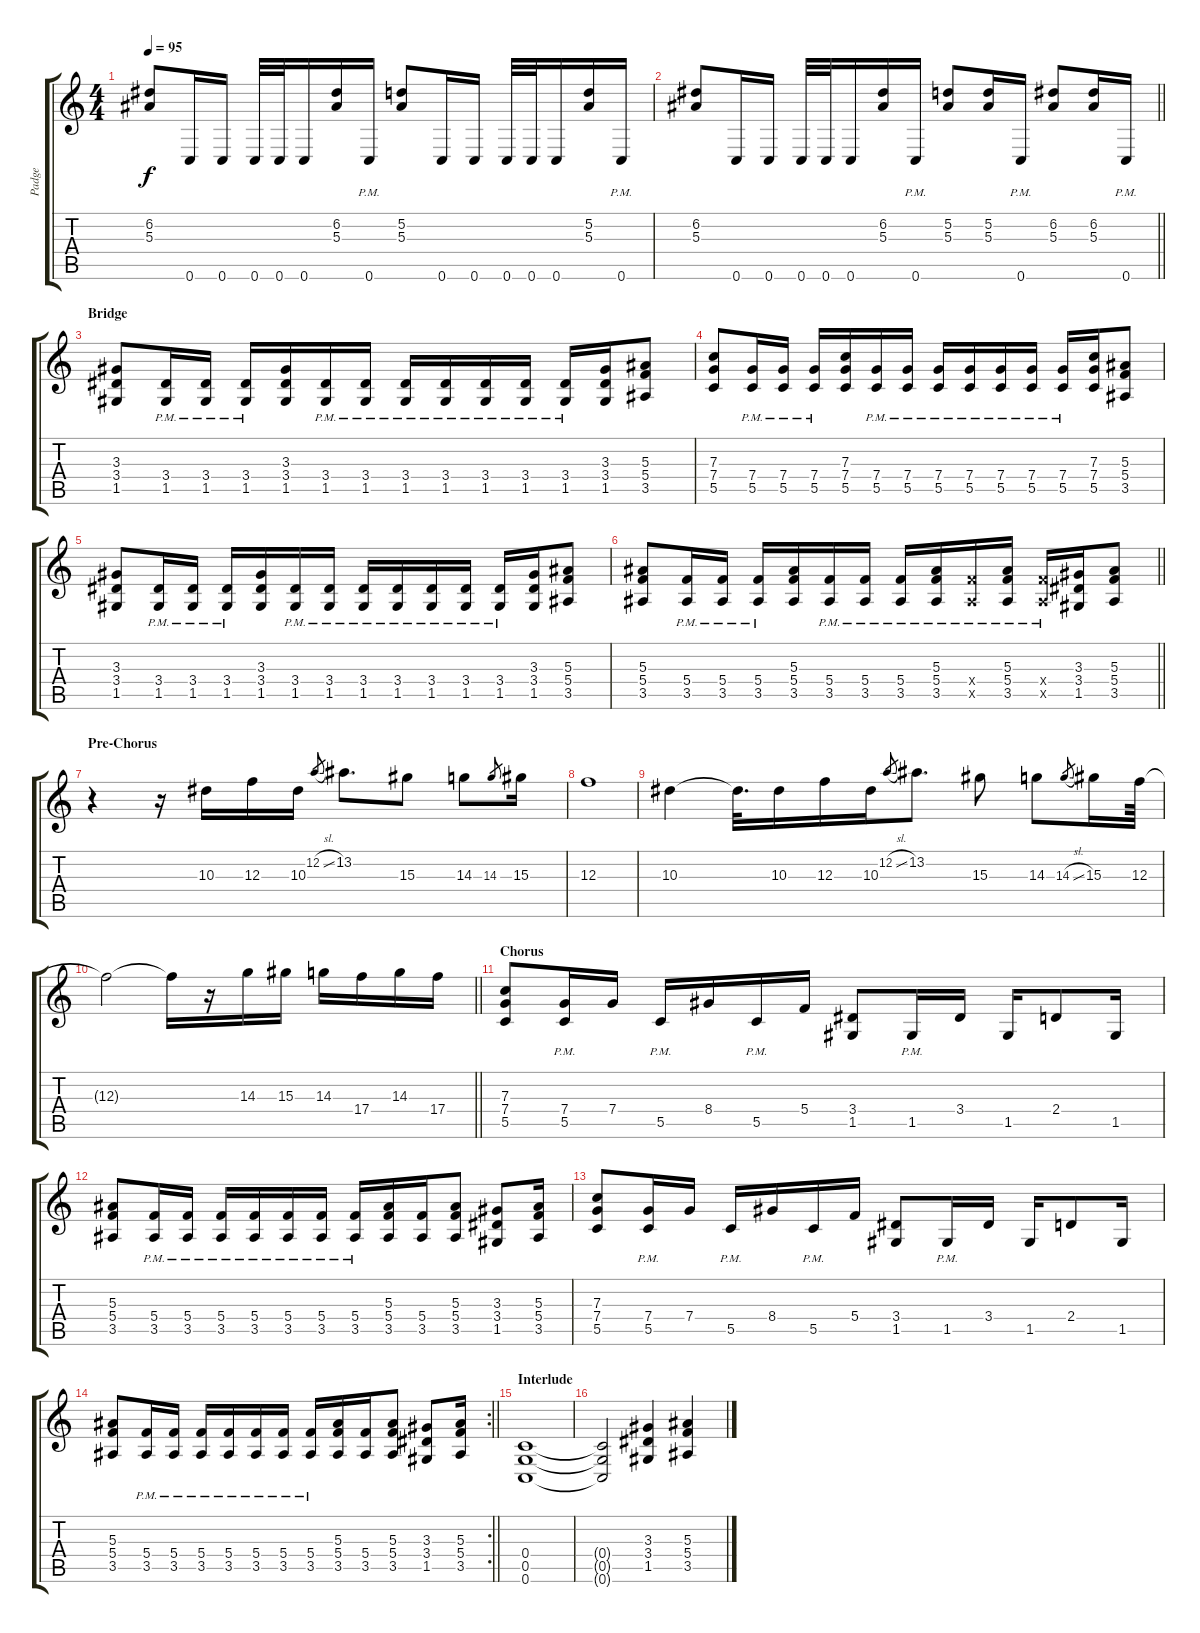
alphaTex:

\track ("Padge" "Padge") {instrument distortionguitar}
\staff {score tabs}
\tuning (D4 A3 F3 C3 G2 C2) {hide}
\ts (4 4)
\tempo 95
\clef g2
\ks c
(6.2 5.3).8{dy f} 0.6.16 0.6.16 0.6.32 0.6.32 0.6.16 (6.2 5.3).16 0.6{pm}.16 (5.2 5.3).8 0.6.16 0.6.16 0.6.32 0.6.32 0.6.16 (5.2 5.3).16 0.6{pm}.16 |
\barLineRight lightlight
(6.2 5.3).8 0.6.16 0.6.16 0.6.32 0.6.32 0.6.16 (6.2 5.3).16 0.6{pm}.16 (5.2 5.3).8 (5.2 5.3).16 0.6{pm}.16 (6.2 5.3).8 (6.2 5.3).16 0.6{pm}.16 |
\section ("" "Bridge")
(3.3 3.4 1.5).8 (3.4 1.5{pm}).16 (3.4 1.5{pm}).16 (3.4 1.5{pm}).16 (3.3 3.4 1.5).16 (3.4 1.5{pm}).16 (3.4 1.5{pm}).16 (3.4 1.5{pm}).16 (3.4 1.5{pm}).16 (3.4 1.5{pm}).16 (3.4 1.5{pm}).16 (3.4 1.5{pm}).16 (3.3 3.4 1.5).16 (5.3 5.4 3.5).8 |
(7.3 7.4 5.5).8 (7.4 5.5{pm}).16 (7.4 5.5{pm}).16 (7.4 5.5{pm}).16 (7.3 7.4 5.5).16 (7.4 5.5{pm}).16 (7.4 5.5{pm}).16 (7.4 5.5{pm}).16 (7.4 5.5{pm}).16 (7.4 5.5{pm}).16 (7.4 5.5{pm}).16 (7.4 5.5{pm}).16 (7.3 7.4 5.5).16 (5.3 5.4 3.5).8 |
(3.3 3.4 1.5).8 (3.4 1.5{pm}).16 (3.4 1.5{pm}).16 (3.4 1.5{pm}).16 (3.3 3.4 1.5).16 (3.4 1.5{pm}).16 (3.4 1.5{pm}).16 (3.4 1.5{pm}).16 (3.4 1.5{pm}).16 (3.4 1.5{pm}).16 (3.4 1.5{pm}).16 (3.4 1.5{pm}).16 (3.3 3.4 1.5).16 (5.3 5.4 3.5).8 |
\barLineRight lightlight
(5.3 5.4 3.5).8 (5.4 3.5{pm}).16 (5.4 3.5{pm}).16 (5.4 3.5{pm}).16 (5.3 5.4 3.5).16 (5.4 3.5{pm}).16 (5.4 3.5{pm}).16 (5.4 3.5{pm}).16 (5.3 5.4 3.5{pm}).16 (5.4{x} 3.5{pm x}).16 (5.3 5.4 3.5{pm}).16 (5.4{x} 3.5{pm x}).16 (3.3 3.4 1.5).16 (5.3 5.4 3.5).8 |
\section ("" "Pre-Chorus")
r.4 r.16 10.3.16 12.3.16 10.3.16 12.2{sl}.8{gr} 13.2.8{d} 15.3.8 14.3.8 14.3.8{gr} 15.3.16 |
12.3.1 |
10.3.4 10.3{t}.32{d} 10.3.16 12.3.16 10.3.16 12.2{sl}.8{gr} 13.2.8{d} 15.3.8 14.3.8 14.3{sl}.8{gr} 15.3.16 12.3.64 |
\barLineRight lightlight
12.3{t}.2 12.3{t}.16 r.16 14.3.16 15.3.16 14.3.16 17.4.16 14.3.16 17.4.16 |
\section ("" "Chorus")
(7.3 7.4 5.5).8 (7.4{pm} 5.5{pm}).16 7.4.16 5.5{pm}.16 8.4.16 5.5{pm}.16 5.4.16 (3.4 1.5).8 1.5{pm}.16 3.4.16 1.5.16 2.4.8 1.5.16 |
(5.3 5.4 3.5).8 (5.4{pm} 3.5{pm}).16 (5.4{pm} 3.5{pm}).16 (5.4{pm} 3.5{pm}).16 (5.4{pm} 3.5{pm}).16 (5.4{pm} 3.5{pm}).16 (5.4{pm} 3.5{pm}).16 (5.4{pm} 3.5{pm}).16 (5.3 5.4 3.5).16 (5.4 3.5).16 (5.3 5.4 3.5).8 (3.3 3.4 1.5).8 (5.3 5.4 3.5).16 |
(7.3 7.4 5.5).8 (7.4{pm} 5.5{pm}).16 7.4.16 5.5{pm}.16 8.4.16 5.5{pm}.16 5.4.16 (3.4 1.5).8 1.5{pm}.16 3.4.16 1.5.16 2.4.8 1.5.16 |
\rc 2
\barLineRight lightlight
(5.3 5.4 3.5).8 (5.4{pm} 3.5{pm}).16 (5.4{pm} 3.5{pm}).16 (5.4{pm} 3.5{pm}).16 (5.4{pm} 3.5{pm}).16 (5.4{pm} 3.5{pm}).16 (5.4{pm} 3.5{pm}).16 (5.4{pm} 3.5{pm}).16 (5.3 5.4 3.5).16 (5.4 3.5).16 (5.3 5.4 3.5).8 (3.3 3.4 1.5).8 (5.3 5.4 3.5).16 |
\section ("" "Interlude")
(0.4 0.5 0.6).1 |
(0.4{t} 0.5{t} 0.6{t}).2 (3.3 3.4 1.5).4 (5.3 5.4 3.5).4
